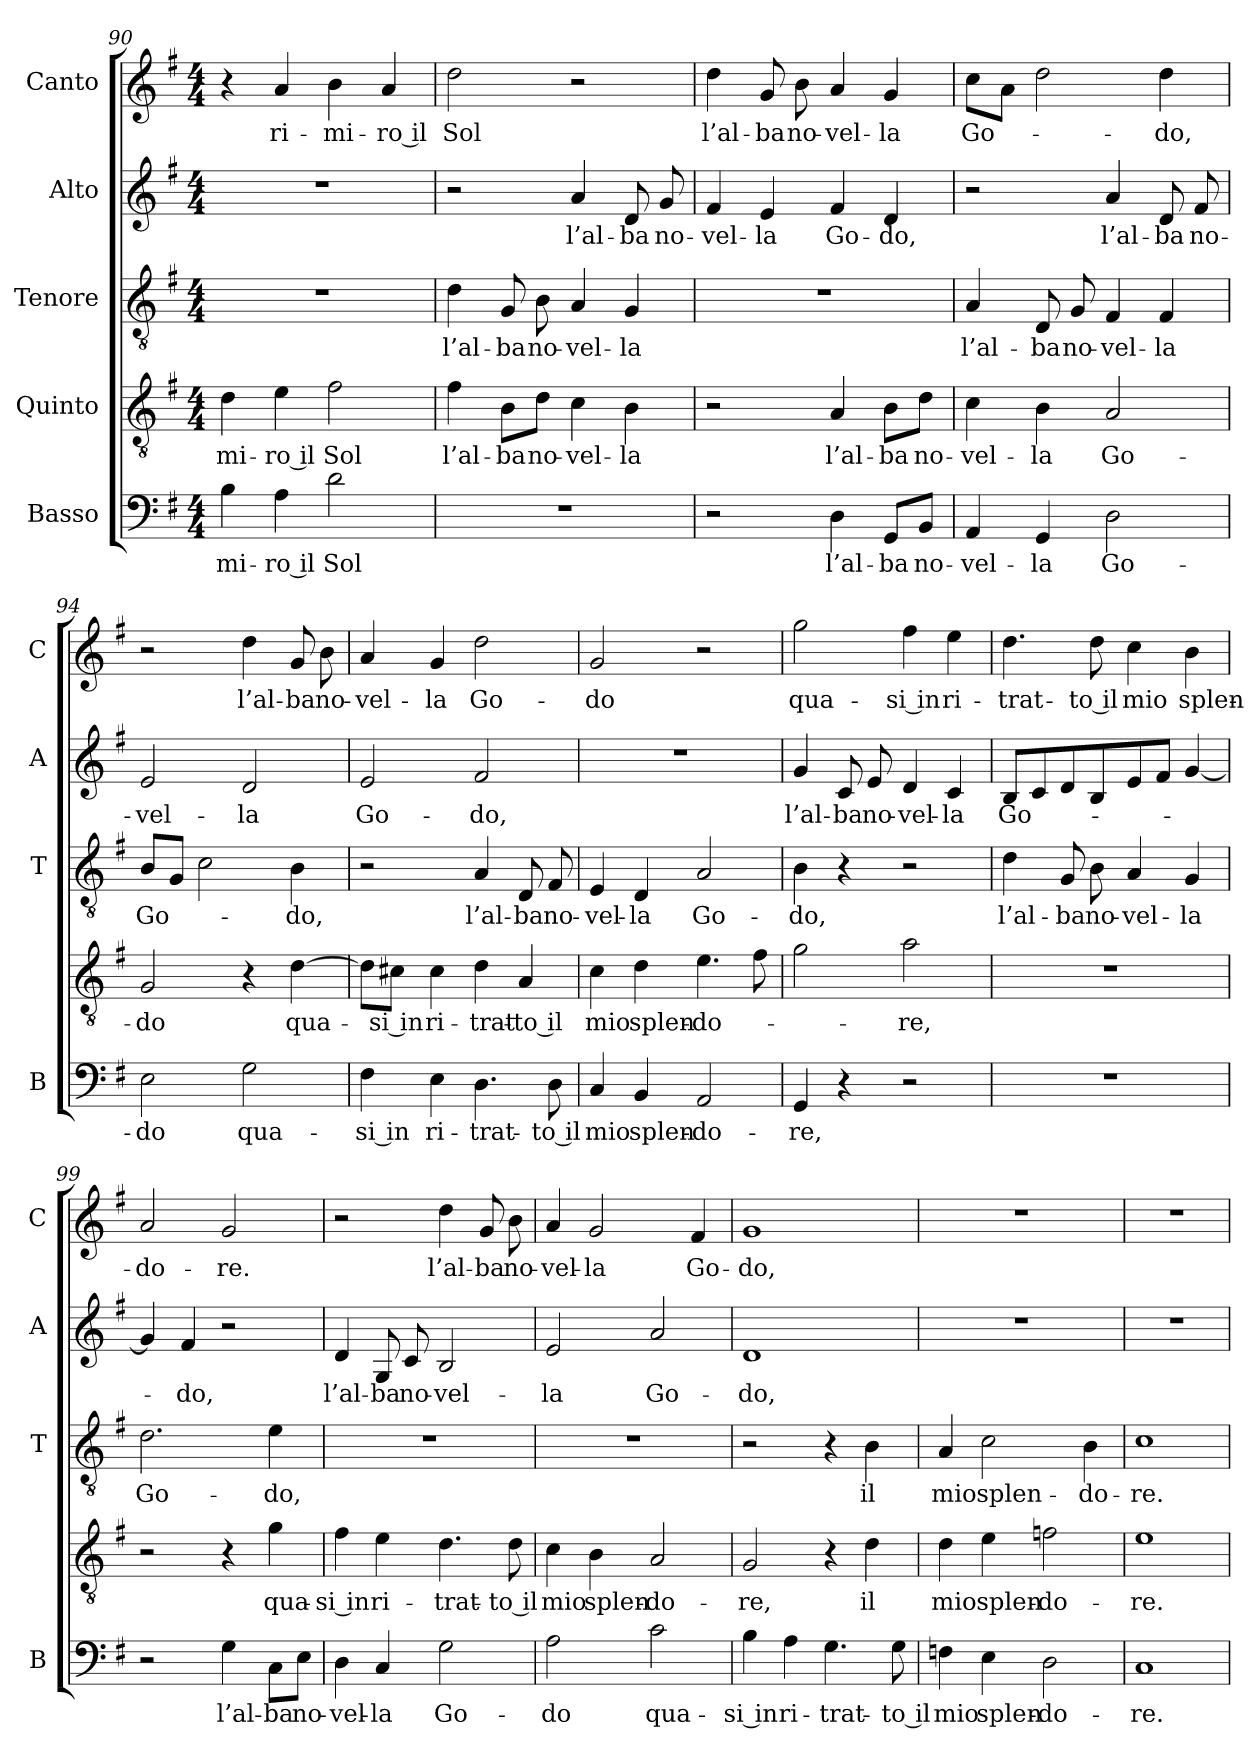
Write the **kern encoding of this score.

**kern	**text	**kern	**text	**kern	**text	**kern	**text	**kern	**text
*part5	*part5	*part4	*part4	*part3	*part3	*part2	*part2	*part1	*part1
*staff5	*staff5	*staff4	*staff4	*staff3	*staff3	*staff2	*staff2	*staff1	*staff1
*I"Basso	*	*I"Quinto	*	*I"Tenore	*	*I"Alto	*	*I"Canto	*
*I'B	*	*	*	*I'T	*	*I'A	*	*I'C	*
!!LO:PB:g=z
*clefF4	*	*clefGv2	*	*clefGv2	*	*clefG2	*	*clefG2	*
*k[f#]	*	*k[f#]	*	*k[f#]	*	*k[f#]	*	*k[f#]	*
*G:	*	*G:	*	*G:	*	*G:	*	*G:	*
*M4/4	*	*M4/4	*	*M4/4	*	*M4/4	*	*M4/4	*
=90	=90	=90	=90	=90	=90	=90	=90	=90	=90
!	!LO:LY:b	!	!LO:LY:b	!	!	!	!	!	!
4B\	-mi-	4d\	-mi-	1r	.	1r	.	4r	.
!	!LO:LY:b	!	!LO:LY:b	!	!	!	!	!	!LO:LY:b
4A\	-ro il	4e\	-ro il	.	.	.	.	4a/	ri-
!	!LO:LY:b	!	!LO:LY:b	!	!	!	!	!	!LO:LY:b
2d\	Sol	2f#i\	Sol	.	.	.	.	4b\	-mi-
!	!	!	!	!	!	!	!	!	!LO:LY:b
.	.	.	.	.	.	.	.	4a/	-ro il
=91	=91	=91	=91	=91	=91	=91	=91	=91	=91
!	!	!	!LO:LY:b	!	!LO:LY:b	!	!	!	!LO:LY:b
1r	.	4f#\	l’al-	4d\	l’al-	2r	.	2dd\	Sol
!	!	!	!LO:LY:b	!	!LO:LY:b	!	!	!	!
.	.	8B\L	-ba	8G/	-ba	.	.	.	.
!	!	!	!LO:LY:b	!	!LO:LY:b	!	!	!	!
.	.	8d\J	no-	8B\	no-	.	.	.	.
!	!	!	!LO:LY:b	!	!LO:LY:b	!	!LO:LY:b	!	!
.	.	4c\	-vel-	4A/	-vel-	4a/	l’al-	2r	.
!	!	!	!LO:LY:b	!	!LO:LY:b	!	!LO:LY:b	!	!
.	.	4B\	-la	4G/	-la	8d/	-ba	.	.
!	!	!	!	!	!	!	!LO:LY:b	!	!
.	.	.	.	.	.	8g/	no-	.	.
=92	=92	=92	=92	=92	=92	=92	=92	=92	=92
!	!	!	!	!	!	!	!LO:LY:b	!	!LO:LY:b
2r	.	2r	.	1r	.	4f#/	-vel-	4dd\	l’al-
!	!	!	!	!	!	!	!LO:LY:b	!	!LO:LY:b
.	.	.	.	.	.	4e/	-la	8g/	-ba
!	!	!	!	!	!	!	!	!	!LO:LY:b
.	.	.	.	.	.	.	.	8b\	no-
!	!LO:LY:b	!	!LO:LY:b	!	!	!	!LO:LY:b	!	!LO:LY:b
4D\	l’al-	4A/	l’al-	.	.	4f#/	Go-	4a/	-vel-
!	!LO:LY:b	!	!LO:LY:b	!	!	!	!LO:LY:b	!	!LO:LY:b
8GG/L	-ba	8B\L	-ba	.	.	4d/	-do,	4g/	-la
!	!LO:LY:b	!	!LO:LY:b	!	!	!	!	!	!
8BB/J	no-	8d\J	no-	.	.	.	.	.	.
=93	=93	=93	=93	=93	=93	=93	=93	=93	=93
!	!LO:LY:b	!	!LO:LY:b	!	!LO:LY:b	!	!	!	!LO:LY:b
4AA/	-vel-	4c\	-vel-	4A/	l’al-	2r	.	8cc\L	Go-
.	.	.	.	.	.	.	.	8a\J	.
!	!LO:LY:b	!	!LO:LY:b	!	!LO:LY:b	!	!	!	!
4GG/	-la	4B\	-la	8D/	-ba	.	.	2dd\	.
!	!	!	!	!	!LO:LY:b	!	!	!	!
.	.	.	.	8G/	no-	.	.	.	.
!	!LO:LY:b	!	!LO:LY:b	!	!LO:LY:b	!	!LO:LY:b	!	!
2D\	Go-	2A/	Go-	4F#/	-vel-	4a/	l’al-	.	.
!	!	!	!	!	!LO:LY:b	!	!LO:LY:b	!	!LO:LY:b
.	.	.	.	4F#/	-la	8d/	-ba	4dd\	-do,
!	!	!	!	!	!	!	!LO:LY:b	!	!
.	.	.	.	.	.	8f#/	no-	.	.
=94	=94	=94	=94	=94	=94	=94	=94	=94	=94
!	!LO:LY:b	!	!LO:LY:b	!	!LO:LY:b	!	!LO:LY:b	!	!
2E\	-do	2G/	-do	8B/L	Go-	2e/	-vel-	2r	.
.	.	.	.	8G/J	.	.	.	.	.
.	.	.	.	2c\	.	.	.	.	.
!	!LO:LY:b	!	!	!	!	!	!LO:LY:b	!	!LO:LY:b
2G\	qua-	4r	.	.	.	2d/	-la	4dd\	l’al-
!	!	!	!LO:LY:b	!	!LO:LY:b	!	!	!	!LO:LY:b
.	.	[4d\	qua-	4B\	-do,	.	.	8g/	-ba
!	!	!	!	!	!	!	!	!	!LO:LY:b
.	.	.	.	.	.	.	.	8b\	no-
=95	=95	=95	=95	=95	=95	=95	=95	=95	=95
!	!LO:LY:b	!	!	!	!	!	!LO:LY:b	!	!LO:LY:b
4F#\	-si in	8d\L]	.	2r	.	2e/	Go-	4a/	-vel-
!	!	!	!LO:LY:b	!	!	!	!	!	!
.	.	8c#X\J	-si in	.	.	.	.	.	.
!	!LO:LY:b	!	!LO:LY:b	!	!	!	!	!	!LO:LY:b
4E\	ri-	4c#\	ri-	.	.	.	.	4g/	-la
!	!LO:LY:b	!	!LO:LY:b	!	!LO:LY:b	!	!LO:LY:b	!	!LO:LY:b
4.D\	-trat-	4d\	-trat-	4A/	l’al-	2f#/	-do,	2dd\	Go-
!	!	!	!LO:LY:b	!	!LO:LY:b	!	!	!	!
.	.	4A/	-to il	8D/	-ba	.	.	.	.
!	!LO:LY:b	!	!	!	!LO:LY:b	!	!	!	!
8D\	-to il	.	.	8F#/	no-	.	.	.	.
!!LO:LB:g=z
=96	=96	=96	=96	=96	=96	=96	=96	=96	=96
!	!LO:LY:b	!	!LO:LY:b	!	!LO:LY:b	!	!	!	!LO:LY:b
4C/	mio	4c\	mio	4E/	-vel-	1r	.	2g/	-do
!	!LO:LY:b	!	!LO:LY:b	!	!LO:LY:b	!	!	!	!
4BB/	splen-	4d\	splen-	4D/	-la	.	.	.	.
!	!LO:LY:b	!	!LO:LY:b	!	!LO:LY:b	!	!	!	!
2AA/	-do-	4.e\	-do-	2A/	Go-	.	.	2r	.
.	.	8f#\	.	.	.	.	.	.	.
=97	=97	=97	=97	=97	=97	=97	=97	=97	=97
!	!LO:LY:b	!	!	!	!LO:LY:b	!	!LO:LY:b	!	!LO:LY:b
4GG/	-re,	2g\	.	4B\	-do,	4g/	l’al-	2gg\	qua-
!	!	!	!	!	!	!	!LO:LY:b	!	!
4r	.	.	.	4r	.	8c/	-ba	.	.
!	!	!	!	!	!	!	!LO:LY:b	!	!
.	.	.	.	.	.	8e/	no-	.	.
!	!	!	!LO:LY:b	!	!	!	!LO:LY:b	!	!LO:LY:b
2r	.	2a\	-re,	2r	.	4d/	-vel-	4ff#\	-si in
!	!	!	!	!	!	!	!LO:LY:b	!	!LO:LY:b
.	.	.	.	.	.	4c/	-la	4ee\	ri-
=98	=98	=98	=98	=98	=98	=98	=98	=98	=98
!	!	!	!	!	!LO:LY:b	!	!LO:LY:b	!	!LO:LY:b
1r	.	1r	.	4d\	l’al-	8B/L	Go-	4.dd\	-trat-
.	.	.	.	.	.	8c/	.	.	.
!	!	!	!	!	!LO:LY:b	!	!	!	!
.	.	.	.	8G/	-ba	8d/	.	.	.
!	!	!	!	!	!LO:LY:b	!	!	!	!LO:LY:b
.	.	.	.	8B\	no-	8B/	.	8dd\	-to il
!	!	!	!	!	!LO:LY:b	!	!	!	!LO:LY:b
.	.	.	.	4A/	-vel-	8e/	.	4cc\	mio
.	.	.	.	.	.	8f#/J	.	.	.
!	!	!	!	!	!LO:LY:b	!	!	!	!LO:LY:b
.	.	.	.	4G/	-la	[4g/	.	4b\	splen-
=99	=99	=99	=99	=99	=99	=99	=99	=99	=99
!	!	!	!	!	!LO:LY:b	!	!	!	!LO:LY:b
2r	.	2r	.	2.d\	Go-	4g/]	.	2a/	-do-
!	!	!	!	!	!	!	!LO:LY:b	!	!
.	.	.	.	.	.	4f#/	-do,	.	.
!	!LO:LY:b	!	!	!	!	!	!	!	!LO:LY:b
4G\	l’al-	4r	.	.	.	2r	.	2g/	-re.
!	!LO:LY:b	!	!LO:LY:b	!	!LO:LY:b	!	!	!	!
8C\L	-ba	4g\	qua-	4e\	-do,	.	.	.	.
!	!LO:LY:b	!	!	!	!	!	!	!	!
8E\J	no-	.	.	.	.	.	.	.	.
=100	=100	=100	=100	=100	=100	=100	=100	=100	=100
!	!LO:LY:b	!	!LO:LY:b	!	!	!	!LO:LY:b	!	!
4D\	-vel-	4f#\	-si in	1r	.	4d/	l’al-	2r	.
!	!LO:LY:b	!	!LO:LY:b	!	!	!	!LO:LY:b	!	!
4C/	-la	4e\	ri-	.	.	8G/	-ba	.	.
!	!	!	!	!	!	!	!LO:LY:b	!	!
.	.	.	.	.	.	8c/	no-	.	.
!	!LO:LY:b	!	!LO:LY:b	!	!	!	!LO:LY:b	!	!LO:LY:b
2G\	Go-	4.d\	-trat-	.	.	2B/	-vel-	4dd\	l’al-
!	!	!	!	!	!	!	!	!	!LO:LY:b
.	.	.	.	.	.	.	.	8g/	-ba
!	!	!	!LO:LY:b	!	!	!	!	!	!LO:LY:b
.	.	8d\	-to il	.	.	.	.	8b\	no-
=101	=101	=101	=101	=101	=101	=101	=101	=101	=101
!	!LO:LY:b	!	!LO:LY:b	!	!	!	!LO:LY:b	!	!LO:LY:b
2A\	-do	4c\	mio	1r	.	2e/	-la	4a/	-vel-
!	!	!	!LO:LY:b	!	!	!	!	!	!LO:LY:b
.	.	4B\	splen-	.	.	.	.	2g/	-la
!	!LO:LY:b	!	!LO:LY:b	!	!	!	!LO:LY:b	!	!
2c\	qua-	2A/	-do-	.	.	2a/	Go-	.	.
!	!	!	!	!	!	!	!	!	!LO:LY:b
.	.	.	.	.	.	.	.	4f#/	Go-
!!LO:LB:g=z
=102	=102	=102	=102	=102	=102	=102	=102	=102	=102
!	!LO:LY:b	!	!LO:LY:b	!	!	!	!LO:LY:b	!	!LO:LY:b
4B\	-si in	2G/	-re,	2r	.	1d	-do,	1g	-do,
!	!LO:LY:b	!	!	!	!	!	!	!	!
4A\	ri-	.	.	.	.	.	.	.	.
!	!LO:LY:b	!	!	!	!	!	!	!	!
4.G\	-trat-	4r	.	4r	.	.	.	.	.
!	!	!	!LO:LY:b	!	!LO:LY:b	!	!	!	!
.	.	4d\	il	4B\	il	.	.	.	.
!	!LO:LY:b	!	!	!	!	!	!	!	!
8G\	-to il	.	.	.	.	.	.	.	.
=103	=103	=103	=103	=103	=103	=103	=103	=103	=103
!	!LO:LY:b	!	!LO:LY:b	!	!LO:LY:b	!	!	!	!
4Fn\	mio	4d\	mio	4A/	mio	1r	.	1r	.
!	!LO:LY:b	!	!LO:LY:b	!	!LO:LY:b	!	!	!	!
4E\	splen-	4e\	splen-	2c\	splen-	.	.	.	.
!	!LO:LY:b	!	!LO:LY:b	!	!	!	!	!	!
2D\	-do-	2fn\	-do-	.	.	.	.	.	.
!	!	!	!	!	!LO:LY:b	!	!	!	!
.	.	.	.	4B\	-do-	.	.	.	.
=104	=104	=104	=104	=104	=104	=104	=104	=104	=104
!	!LO:LY:b	!	!LO:LY:b	!	!LO:LY:b	!	!	!	!
1C	-re.	1e	-re.	1c	-re.	1r	.	1r	.
=	=	=	=	=	=	=	=	=	=
*-	*-	*-	*-	*-	*-	*-	*-	*-	*-
